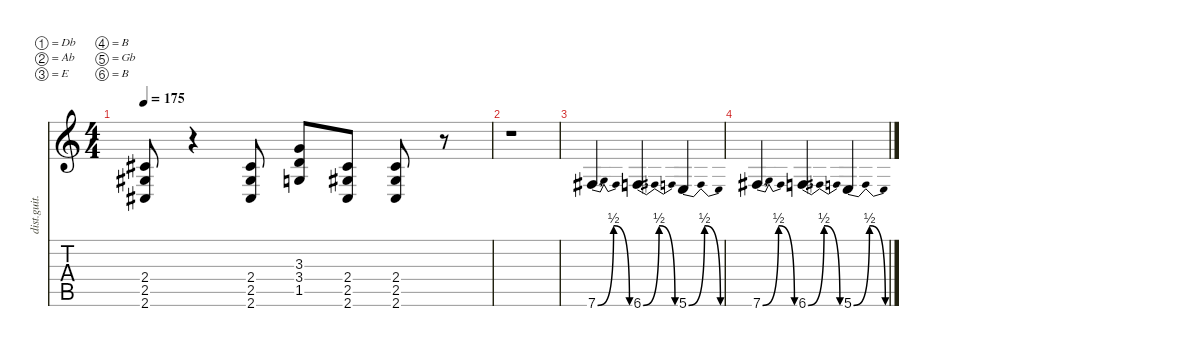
\defaultSystemsLayout 4
\hideDynamics
\bracketExtendMode nobrackets
\track ("riff" "dist.guit.") {instrument distortionguitar}
\staff {score tabs}
\tuning (Db4 Ab3 E3 B2 Gb2 B1)
\ts (4 4)
\tempo 175
\clef g2
\ks c
(2.6{acc #} 2.5{acc #} 2.4{acc #}).8{dy mf beam Up} r.4{beam Down} (2.6{acc #} 2.5{acc #} 2.4{acc #}).8{beam Up} (1.5 3.4 3.3).8{beam Up} (2.6{acc #} 2.5{acc #} 2.4{acc #}).8{beam Up} (2.4{acc #} 2.5{acc #} 2.6{acc #}).8{beam Up} r.8{beam Down} |
r.1{beam Down} |
7.6{be (bendrelease 0 0 10.2 2 20.4 2 30 0) acc #}.4{d beam Up} 6.6{be (bendrelease 0 0 10.2 2 20.4 2 30 0)}.4{d beam Up} 5.6{be (bendrelease 0 0 10.2 2 20.4 2 30 0)}.4{beam Up} |
7.6{be (bendrelease 0 0 10.2 2 20.4 2 30 0) acc #}.4{d beam Up} 6.6{be (bendrelease 0 0 10.2 2 20.4 2 30 0)}.4{d beam Up} 5.6{be (bendrelease 0 0 10.2 2 20.4 2 30 0)}.4{beam Up}
